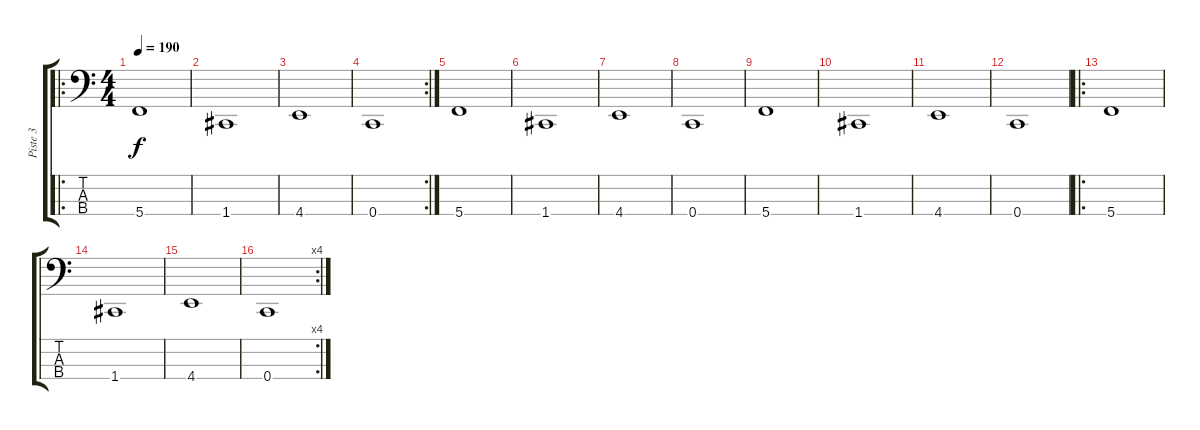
\track ("Piste 3" "Piste 3") {instrument electricbassfinger}
\staff {score tabs}
\tuning (F2 C2 G1 C1) {hide}
\ro
\ts (4 4)
\tempo 190
\clef f4
\ks c
5.4.1{dy f} |
1.4.1 |
4.4.1 |
\rc 2
0.4.1 |
5.4.1 |
1.4.1 |
4.4.1 |
0.4.1 |
5.4.1 |
1.4.1 |
4.4.1 |
0.4.1 |
\ro
5.4.1 |
1.4.1 |
4.4.1 |
\rc 4
0.4.1
